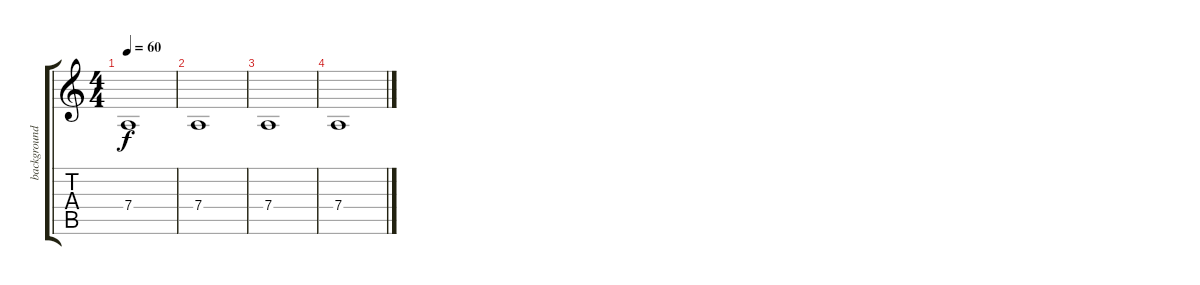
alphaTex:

\track ("background" "background") {instrument seashore}
\staff {score tabs}
\tuning (E4 B3 G3 D3 A2 E2) {hide}
\ts (4 4)
\tempo 60
\clef g2
\ks c
7.4.1{dy f} |
7.4.1 |
7.4.1 |
7.4.1
